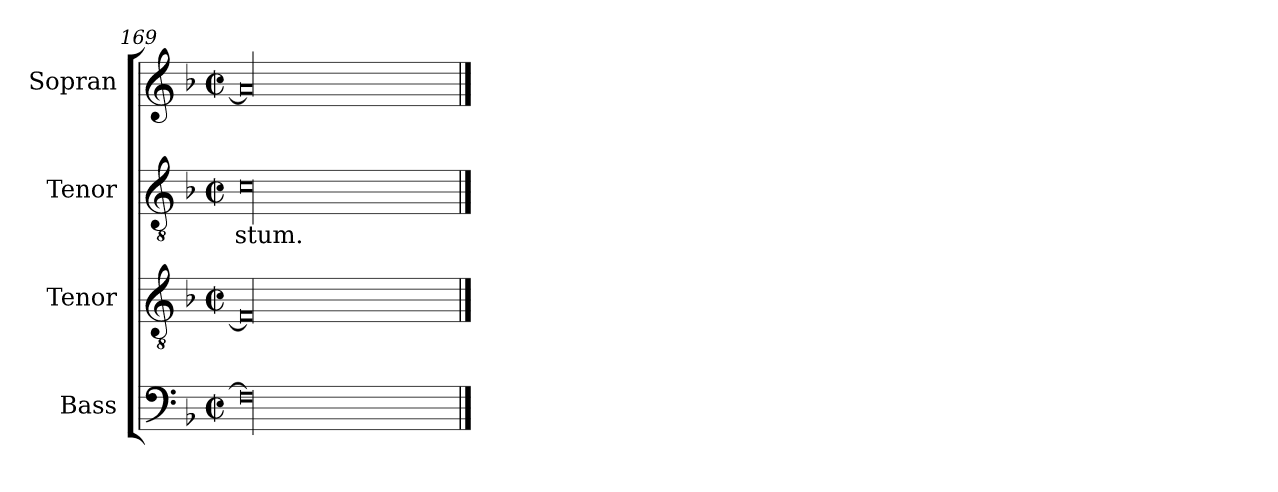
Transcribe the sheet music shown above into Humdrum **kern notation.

**kern	**kern	**kern	**text	**kern
*part4	*part3	*part2	*part2	*part1
*staff4	*staff3	*staff2	*staff2	*staff1
*I"Bass	*I"Tenor	*I"Tenor	*	*I"Sopran
*	*I'Tenor	*	*	*
*clefF4	*clefGv2	*clefGv2	*	*clefG2
*	*ITrd7c12	*ITrd7c12	*	*
*k[b-]	*k[b-]	*k[b-]	*	*k[b-]
*F:	*F:	*F:	*	*F:
*M2/2	*M2/2	*M2/2	*	*M2/2
*met(c|)	*met(c|)	*met(c|)	*	*met(c|)
=169	=169	=169	=169	=169
!	!	!	!LO:LY:b:color=#000000	!
00Fi]	00FFi]	00Ci	-stum.	00ai]
==	==	==	==	==
*-	*-	*-	*-	*-
